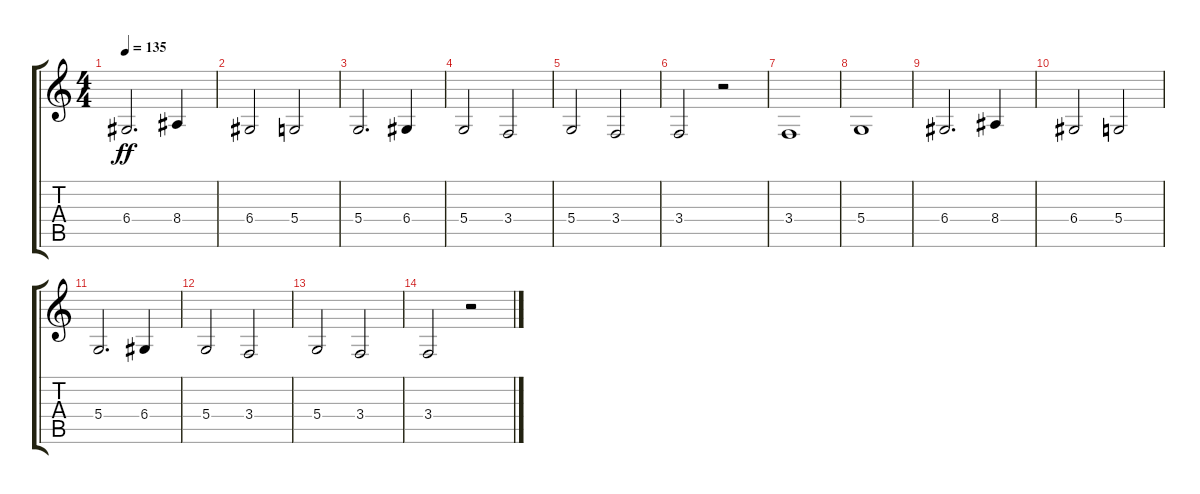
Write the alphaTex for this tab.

\track "" {instrument pad4choir}
\staff {score tabs}
\tuning (E4 B3 G3 D3 A2 E2) {hide}
\ts (4 4)
\tempo 135
\clef g2
\ks c
6.4.2{d dy ff} 8.4.4 |
6.4.2 5.4.2 |
5.4.2{d} 6.4.4 |
5.4.2 3.4.2 |
5.4.2 3.4.2 |
3.4.2 r.2 |
3.4.1 |
5.4.1 |
6.4.2{d} 8.4.4 |
6.4.2 5.4.2 |
5.4.2{d} 6.4.4 |
5.4.2 3.4.2 |
5.4.2 3.4.2 |
3.4.2 r.2
